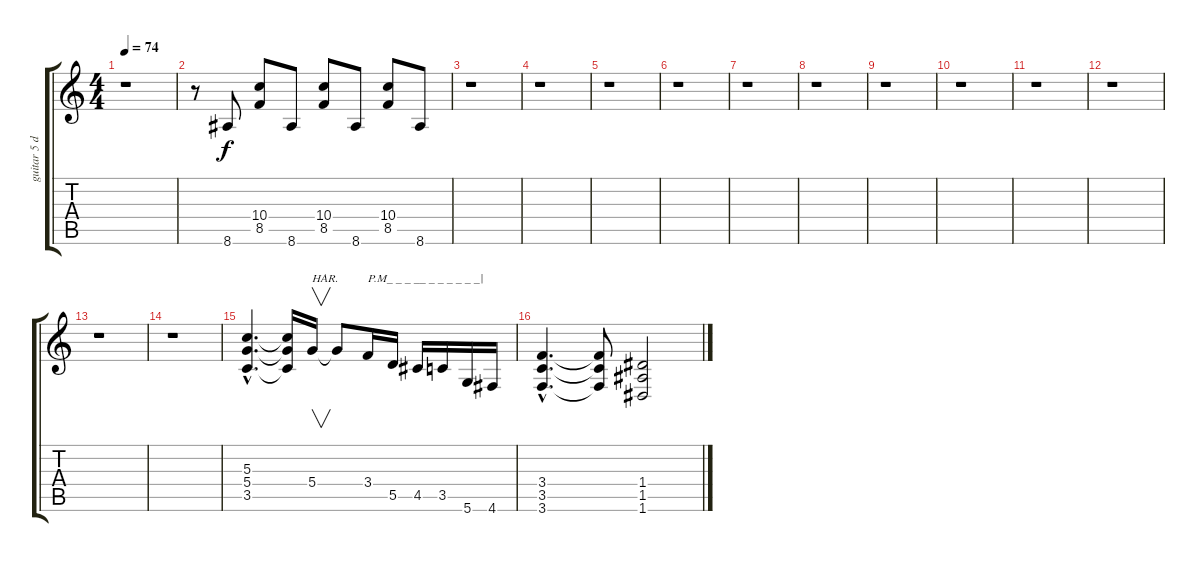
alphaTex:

\track ("guitar 5 dist" "guitar 5 d") {instrument distortionguitar}
\staff {score tabs}
\tuning (E4 B3 G3 D3 A2 D2) {hide}
\ts (4 4)
\tempo 74
\clef g2
\ks c
r.1{dy f} |
r.8 8.6.8 (10.4 8.5).8 8.6.8 (10.4 8.5).8 8.6.8 (10.4 8.5).8 8.6.8 |
r.1 |
r.1 |
r.1 |
r.1 |
r.1 |
r.1 |
r.1 |
r.1 |
r.1 |
r.1 |
r.1 |
r.1 |
(5.3{hac} 5.4{hac} 3.5{hac}).4{d} (5.3{t} 5.4{t} 3.5{t}).16 5.4.16{v txt "HAR."} 5.4{t}.8 3.4.16{txt "P.M_ _ _ __ _ _ _ _ _ _|"} 5.5.16 4.5.16 3.5.16 5.6.16 4.6.16 |
(3.4{hac} 3.5{hac} 3.6{hac}).4{d} (3.4{t} 3.5{t} 3.6{t}).8 (1.4 1.5 1.6).2
